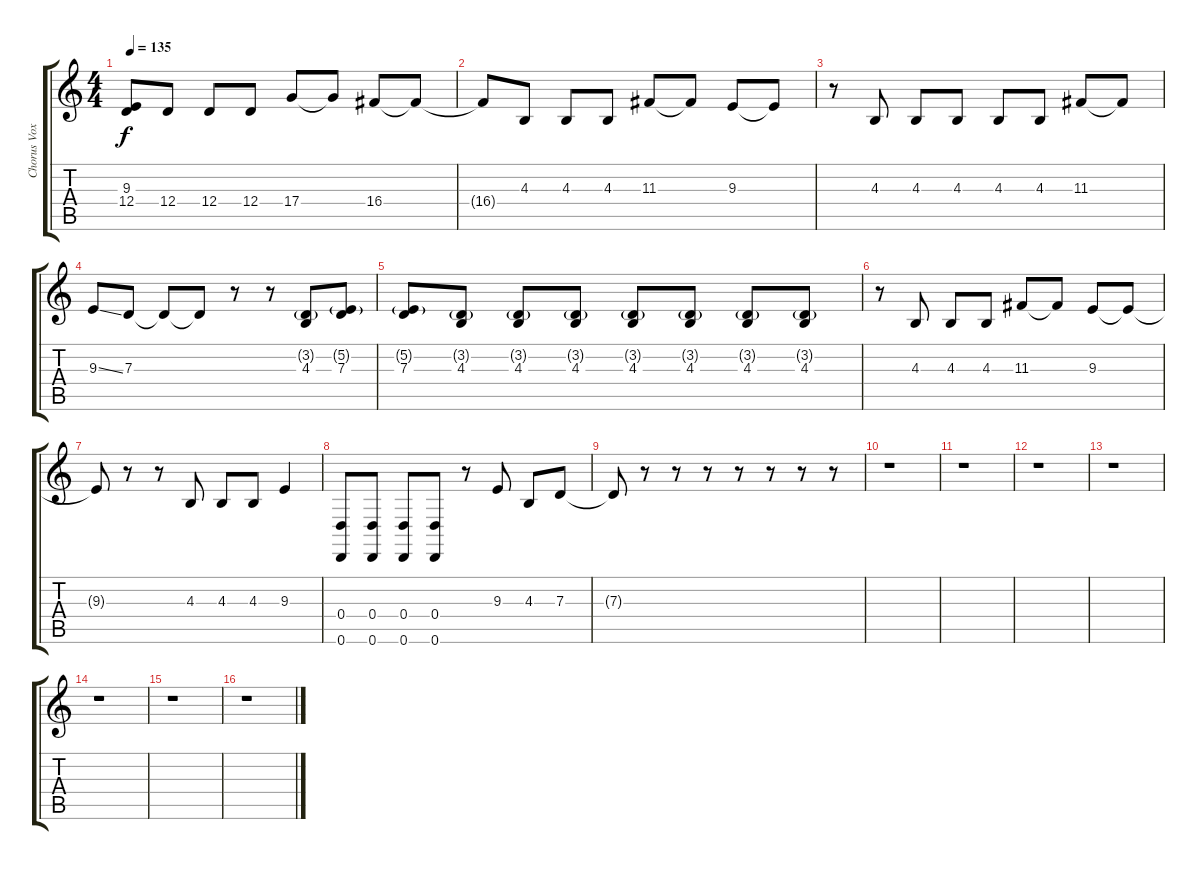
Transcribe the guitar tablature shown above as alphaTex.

\track ("Chorus Vox" "Chorus Vox") {instrument oboe}
\staff {score tabs}
\tuning (E4 B3 G3 D3 A2 D2) {hide}
\ts (4 4)
\tempo 135
\clef g2
\ks c
(9.3{t} 12.4{t}).8{dy f} 12.4.8 12.4.8 12.4.8 17.4.8 17.4{t}.8 16.4.8 16.4{t}.8 |
16.4{t}.8 4.3.8 4.3.8 4.3.8 11.3.8 11.3{t}.8 9.3.8 9.3{t}.8 |
r.8 4.3.8 4.3.8 4.3.8 4.3.8 4.3.8 11.3.8 11.3{t}.8 |
9.3{ss}.8 7.3.8 7.3{t}.8 7.3{t}.8 r.8 r.8 (3.2{g} 4.3).8 (5.2{g} 7.3).8 |
(5.2{g} 7.3).8 (3.2{g} 4.3).8 (3.2{g} 4.3).8 (3.2{g} 4.3).8 (3.2{g} 4.3).8 (3.2{g} 4.3).8 (3.2{g} 4.3).8 (3.2{g} 4.3).8 |
r.8 4.3.8 4.3.8 4.3.8 11.3.8 11.3{t}.8 9.3.8 9.3{t}.8 |
9.3{t}.8 r.8 r.8 4.3.8 4.3.8 4.3.8 9.3.4 |
(0.4 0.6).8 (0.4 0.6).8 (0.4 0.6).8 (0.4 0.6).8 r.8 9.3.8 4.3.8 7.3.8 |
7.3{t}.8 r.8 r.8 r.8 r.8 r.8 r.8 r.8 |
r.1 |
r.1 |
r.1 |
r.1 |
r.1 |
r.1 |
r.1
